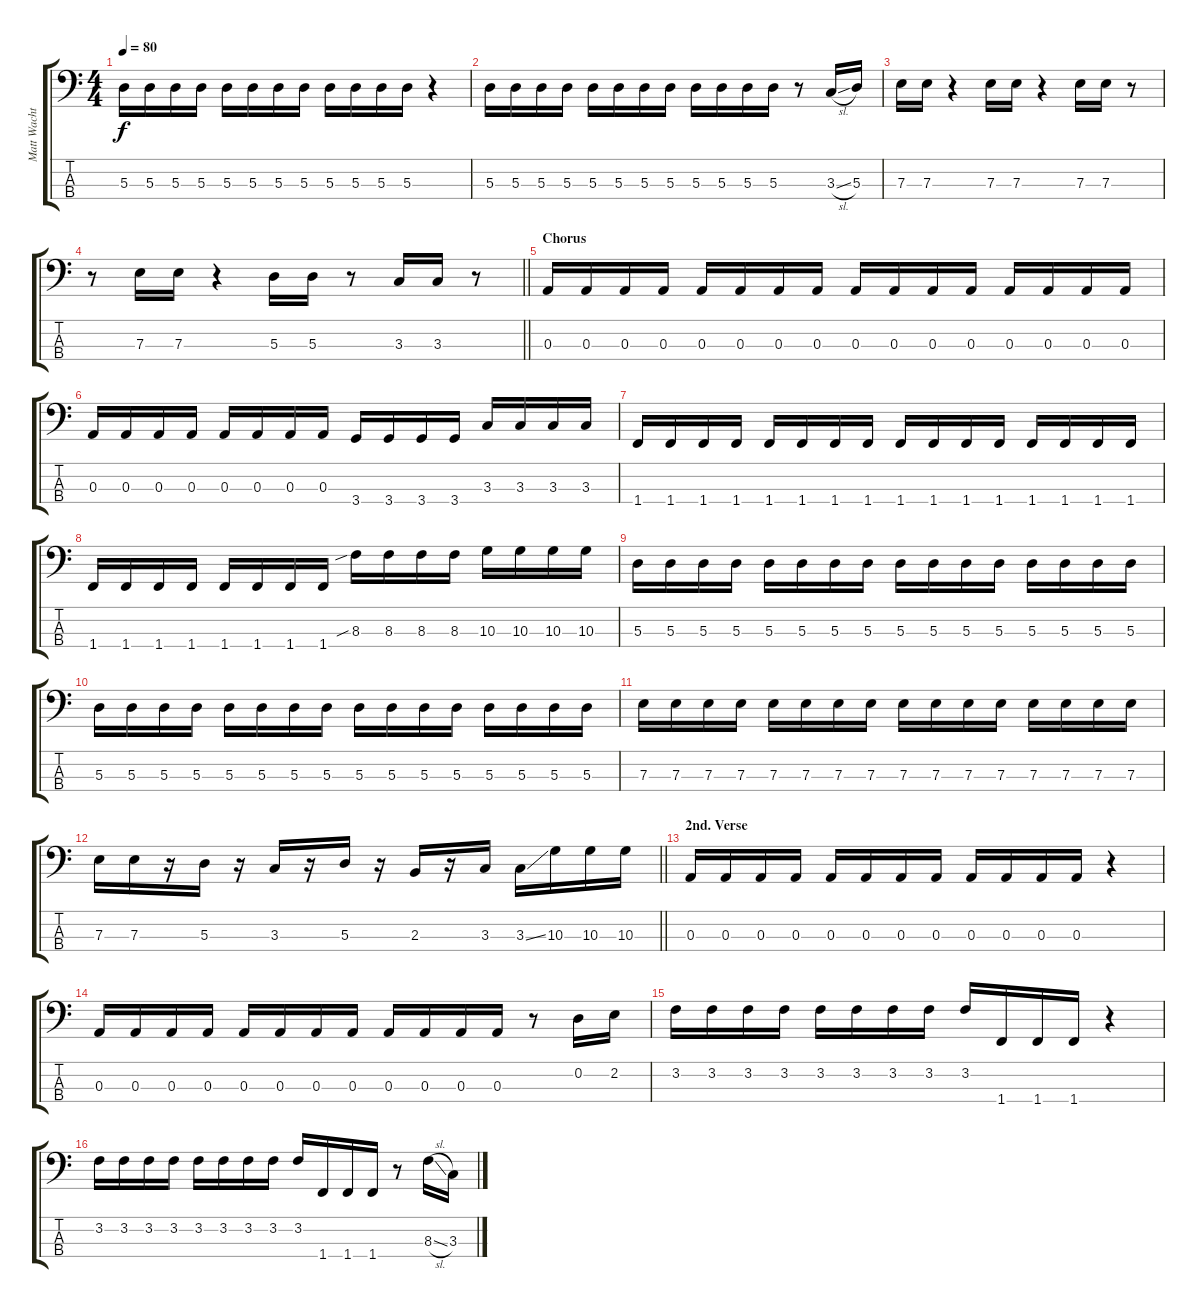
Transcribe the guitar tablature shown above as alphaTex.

\track ("Matt Wachter - Bass" "Matt Wacht") {instrument electricbasspick}
\staff {score tabs}
\tuning (G2 D2 A1 E1) {hide}
\ts (4 4)
\tempo 80
\clef f4
\ks c
5.3.16{dy f} 5.3.16 5.3.16 5.3.16 5.3.16 5.3.16 5.3.16 5.3.16 5.3.16 5.3.16 5.3.16 5.3.16 r.4 |
5.3.16 5.3.16 5.3.16 5.3.16 5.3.16 5.3.16 5.3.16 5.3.16 5.3.16 5.3.16 5.3.16 5.3.16 r.8 3.3{sl}.16 5.3.16 |
7.3.16 7.3.16 r.4 7.3.16 7.3.16 r.4 7.3.16 7.3.16 r.8 |
\barLineRight lightlight
r.8 7.3.16 7.3.16 r.4 5.3.16 5.3.16 r.8 3.3.16 3.3.16 r.8 |
\section ("" "Chorus")
0.3.16 0.3.16 0.3.16 0.3.16 0.3.16 0.3.16 0.3.16 0.3.16 0.3.16 0.3.16 0.3.16 0.3.16 0.3.16 0.3.16 0.3.16 0.3.16 |
0.3.16 0.3.16 0.3.16 0.3.16 0.3.16 0.3.16 0.3.16 0.3.16 3.4.16 3.4.16 3.4.16 3.4.16 3.3.16 3.3.16 3.3.16 3.3.16 |
1.4.16 1.4.16 1.4.16 1.4.16 1.4.16 1.4.16 1.4.16 1.4.16 1.4.16 1.4.16 1.4.16 1.4.16 1.4.16 1.4.16 1.4.16 1.4.16 |
1.4.16 1.4.16 1.4.16 1.4.16 1.4.16 1.4.16 1.4.16 1.4.16 8.3{sib}.16 8.3.16 8.3.16 8.3.16 10.3.16 10.3.16 10.3.16 10.3.16 |
5.3.16 5.3.16 5.3.16 5.3.16 5.3.16 5.3.16 5.3.16 5.3.16 5.3.16 5.3.16 5.3.16 5.3.16 5.3.16 5.3.16 5.3.16 5.3.16 |
5.3.16 5.3.16 5.3.16 5.3.16 5.3.16 5.3.16 5.3.16 5.3.16 5.3.16 5.3.16 5.3.16 5.3.16 5.3.16 5.3.16 5.3.16 5.3.16 |
7.3.16 7.3.16 7.3.16 7.3.16 7.3.16 7.3.16 7.3.16 7.3.16 7.3.16 7.3.16 7.3.16 7.3.16 7.3.16 7.3.16 7.3.16 7.3.16 |
\barLineRight lightlight
7.3.16 7.3.16 r.16 5.3.16 r.16 3.3.16 r.16 5.3.16 r.16 2.3.16 r.16 3.3.16 3.3{ss}.16 10.3.16 10.3.16 10.3.16 |
\section ("" "2nd. Verse")
0.3.16 0.3.16 0.3.16 0.3.16 0.3.16 0.3.16 0.3.16 0.3.16 0.3.16 0.3.16 0.3.16 0.3.16 r.4 |
0.3.16 0.3.16 0.3.16 0.3.16 0.3.16 0.3.16 0.3.16 0.3.16 0.3.16 0.3.16 0.3.16 0.3.16 r.8 0.2.16 2.2.16 |
3.2.16 3.2.16 3.2.16 3.2.16 3.2.16 3.2.16 3.2.16 3.2.16 3.2.16 1.4.16 1.4.16 1.4.16 r.4 |
3.2.16 3.2.16 3.2.16 3.2.16 3.2.16 3.2.16 3.2.16 3.2.16 3.2.16 1.4.16 1.4.16 1.4.16 r.8 8.3{sl}.16 3.3.16
